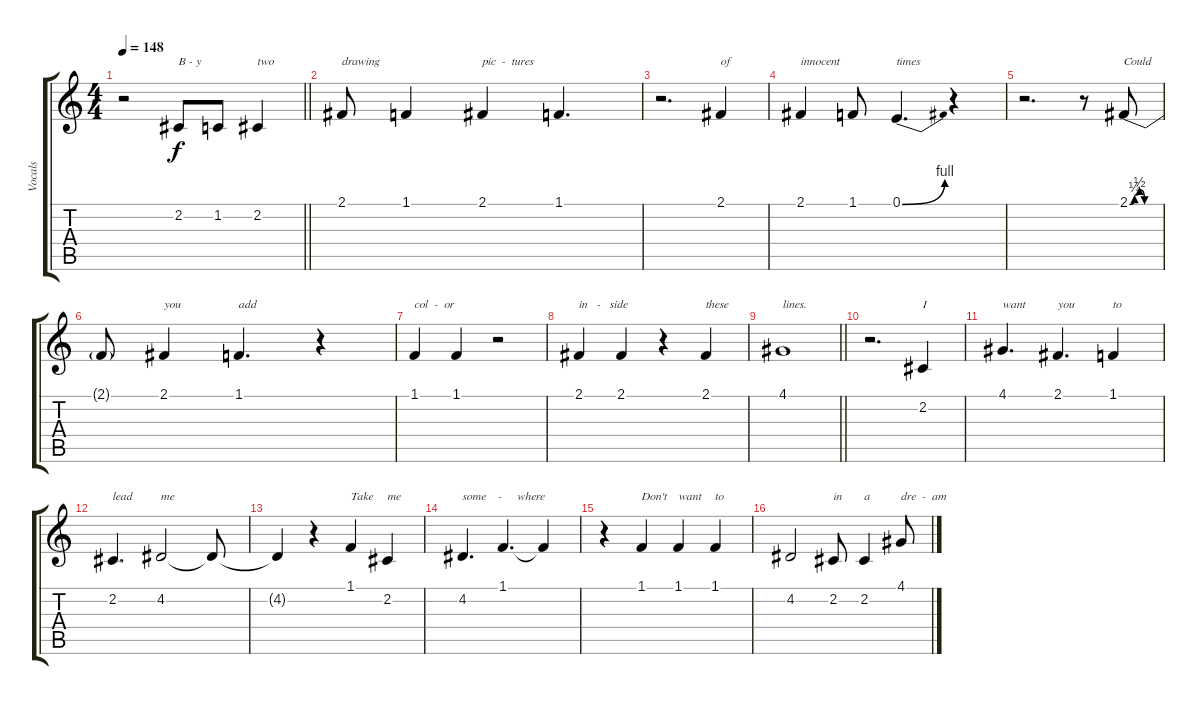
\track ("Vocals" "Vocals") {instrument cello}
\staff {score tabs}
\tuning (E4 B3 G3 D3 A2 E2) {hide}
\ts (4 4)
\tempo 148
\clef g2
\barLineRight lightlight
\ks c
r.2{dy f} 2.2.8{txt "B - y"} 1.2.8 2.2.4{txt "two"} |
2.1.8{txt "drawing"} 1.1.4 2.1.4{txt "pic  -  tures"} 1.1.4{d} |
r.2{d} 2.1.4{txt "of"} |
2.1.4{txt "innocent"} 1.1.8 0.1{be (bend 0 0 60 4)}.4{d txt "times"} r.4 |
r.2{d} r.8 2.1{be (custom 0 0 10 1 20 2 30 0 60 0)}.8{txt "Could"} |
2.1{t}.8 2.1.4{txt "you"} 1.1.4{d txt "add"} r.4 |
1.1.4{txt "col  -  or"} 1.1.4 r.2 |
2.1.4{txt "in   -   side"} 2.1.4 r.4 2.1.4{txt "these"} |
\barLineRight lightlight
4.1.1{txt "lines."} |
r.2{d} 2.2.4{txt "I"} |
4.1.4{d txt "want"} 2.1.4{d txt "you"} 1.1.4{txt "to"} |
2.2.4{d txt "lead"} 4.2.2{txt "me"} 4.2{t}.8 |
4.2{t}.4 r.4 1.1.4{txt "Take"} 2.2.4{txt "me"} |
4.2.4{d txt "some    -     where"} 1.1.4{d} 1.1{t}.4 |
r.4 1.1.4{txt "Don't"} 1.1.4{txt "want"} 1.1.4{txt "to"} |
4.2.2 2.2.8{txt "in"} 2.2.4{txt "a"} 4.1.8{txt "dre  -  am"}
